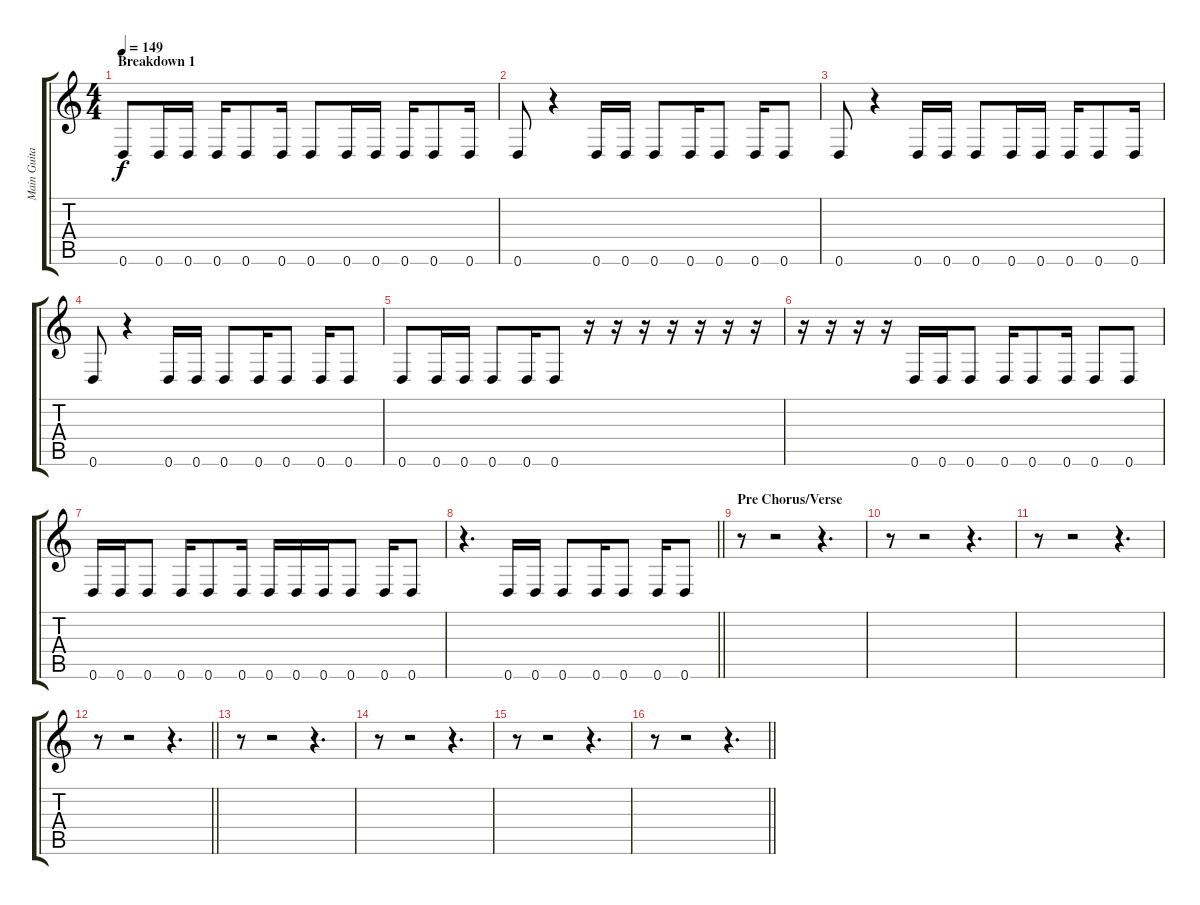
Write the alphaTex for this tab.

\track ("Main Guitar" "Main Guita") {instrument overdrivenguitar}
\staff {score tabs}
\tuning (E4 B3 G3 D3 A2 D2) {hide}
\ts (4 4)
\section ("" "Breakdown 1")
\tempo 149
\clef g2
\ks c
0.6.8{dy f} 0.6.16 0.6.16 0.6.16 0.6.8 0.6.16 0.6.8 0.6.16 0.6.16 0.6.16 0.6.8 0.6.16 |
0.6.8 r.4 0.6.16 0.6.16 0.6.8 0.6.16 0.6.8 0.6.16 0.6.8 |
0.6.8 r.4 0.6.16 0.6.16 0.6.8 0.6.16 0.6.16 0.6.16 0.6.8 0.6.16 |
0.6.8 r.4 0.6.16 0.6.16 0.6.8 0.6.16 0.6.8 0.6.16 0.6.8 |
0.6.8 0.6.16 0.6.16 0.6.8 0.6.16 0.6.8 r.16 r.16 r.16 r.16 r.16 r.16 r.16 |
r.16 r.16 r.16 r.16 0.6.16 0.6.16 0.6.8 0.6.16 0.6.8 0.6.16 0.6.8 0.6.8 |
0.6.16 0.6.16 0.6.8 0.6.16 0.6.8 0.6.16 0.6.16 0.6.16 0.6.16 0.6.8 0.6.16 0.6.8 |
\barLineRight lightlight
r.4{d} 0.6.16 0.6.16 0.6.8 0.6.16 0.6.8 0.6.16 0.6.8 |
\section ("" "Pre Chorus/Verse")
r.8 r.2 r.4{d} |
r.8 r.2 r.4{d} |
r.8 r.2 r.4{d} |
\barLineRight lightlight
r.8 r.2 r.4{d} |
r.8 r.2 r.4{d} |
r.8 r.2 r.4{d} |
r.8 r.2 r.4{d} |
\barLineRight lightlight
r.8 r.2 r.4{d}
